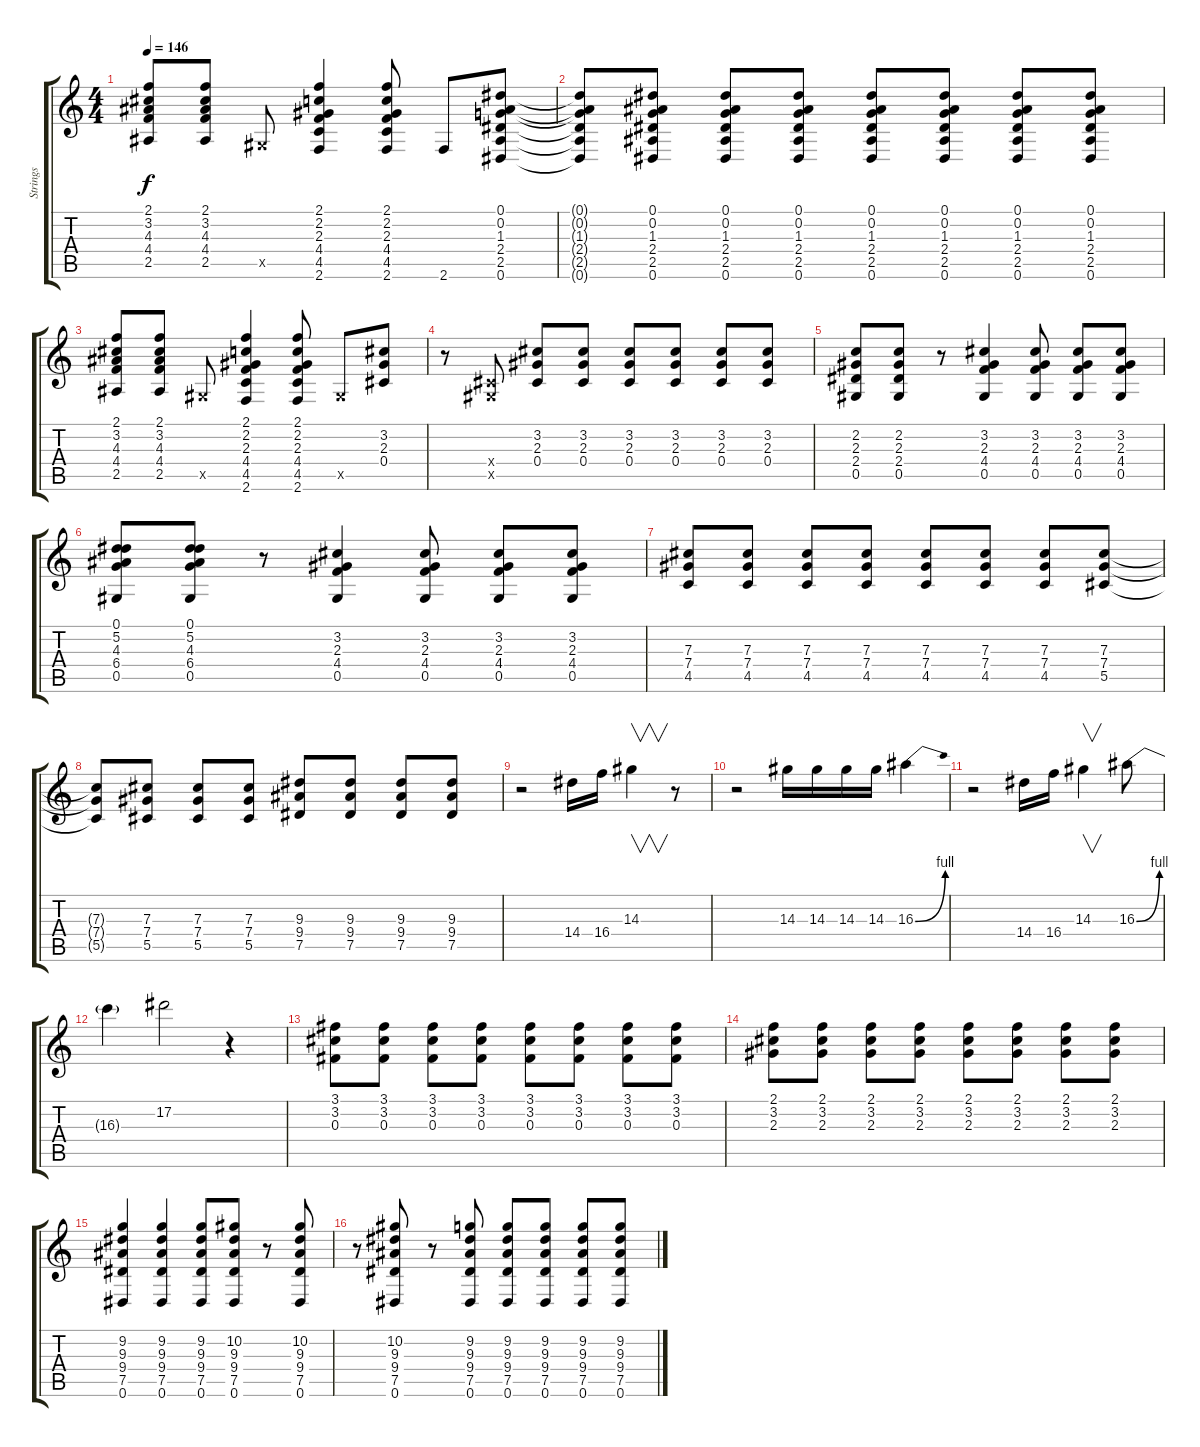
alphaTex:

\track ("Strings" "Strings") {instrument overdrivenguitar}
\staff {score tabs}
\tuning (Eb4 Bb3 Gb3 Db3 Ab2 Eb2) {hide}
\ts (4 4)
\tempo 146
\clef g2
\ks c
(2.1 3.2 4.3 4.4 2.5).8{dy f} (2.1 3.2 4.3 4.4 2.5).8 0.5{x}.8 (2.1 2.2 2.3 4.4 4.5 2.6).4 (2.1 2.2 2.3 4.4 4.5 2.6).8 2.6.8 (0.1 0.2 1.3 2.4 2.5 0.6).8 |
(0.1{t} 0.2{t} 1.3{t} 2.4{t} 2.5{t} 0.6{t}).8 (0.1 0.2 1.3 2.4 2.5 0.6).8 (0.1 0.2 1.3 2.4 2.5 0.6).8 (0.1 0.2 1.3 2.4 2.5 0.6).8 (0.1 0.2 1.3 2.4 2.5 0.6).8 (0.1 0.2 1.3 2.4 2.5 0.6).8 (0.1 0.2 1.3 2.4 2.5 0.6).8 (0.1 0.2 1.3 2.4 2.5 0.6).8 |
(2.1 3.2 4.3 4.4 2.5).8 (2.1 3.2 4.3 4.4 2.5).8 0.5{x}.8 (2.1 2.2 2.3 4.4 4.5 2.6).4 (2.1 2.2 2.3 4.4 4.5 2.6).8 0.5{x}.8 (3.2 2.3 0.4).8 |
r.8 (0.4{x} 0.5{x}).8 (3.2 2.3 0.4).8 (3.2 2.3 0.4).8 (3.2 2.3 0.4).8 (3.2 2.3 0.4).8 (3.2 2.3 0.4).8 (3.2 2.3 0.4).8 |
(2.2 2.3 2.4 0.5).8 (2.2 2.3 2.4 0.5).8 r.8 (3.2 2.3 4.4 0.5).4 (3.2 2.3 4.4 0.5).8 (3.2 2.3 4.4 0.5).8 (3.2 2.3 4.4 0.5).8 |
(0.1 5.2 4.3 6.4 0.5).8 (0.1 5.2 4.3 6.4 0.5).8 r.8 (3.2 2.3 4.4 0.5).4 (3.2 2.3 4.4 0.5).8 (3.2 2.3 4.4 0.5).8 (3.2 2.3 4.4 0.5).8 |
(7.3 7.4 4.5).8 (7.3 7.4 4.5).8 (7.3 7.4 4.5).8 (7.3 7.4 4.5).8 (7.3 7.4 4.5).8 (7.3 7.4 4.5).8 (7.3 7.4 4.5).8 (7.3 7.4 5.5).8 |
(7.3{t} 7.4{t} 5.5{t}).8 (7.3 7.4 5.5).8 (7.3 7.4 5.5).8 (7.3 7.4 5.5).8 (9.3 9.4 7.5).8 (9.3 9.4 7.5).8 (9.3 9.4 7.5).8 (9.3 9.4 7.5).8 |
r.2 14.4.16 16.4.16 14.3.4{v} r.8 |
r.2 14.3.16 14.3.16 14.3.16 14.3.16 16.3{be (bend 0 0 60 4)}.4 |
r.2 14.4.16 16.4.16 14.3.4{v} 16.3{be (bend 0 0 60 4)}.8 |
16.3{t}.4 17.2.2 r.4 |
(3.1 3.2 0.3).8 (3.1 3.2 0.3).8 (3.1 3.2 0.3).8 (3.1 3.2 0.3).8 (3.1 3.2 0.3).8 (3.1 3.2 0.3).8 (3.1 3.2 0.3).8 (3.1 3.2 0.3).8 |
(2.1 3.2 2.3).8 (2.1 3.2 2.3).8 (2.1 3.2 2.3).8 (2.1 3.2 2.3).8 (2.1 3.2 2.3).8 (2.1 3.2 2.3).8 (2.1 3.2 2.3).8 (2.1 3.2 2.3).8 |
(9.2 9.3 9.4 7.5 0.6).4 (9.2 9.3 9.4 7.5 0.6).4 (9.2 9.3 9.4 7.5 0.6).8 (10.2 9.3 9.4 7.5 0.6).8 r.8 (10.2 9.3 9.4 7.5 0.6).8 |
r.8 (10.2 9.3 9.4 7.5 0.6).8 r.8 (9.2 9.3 9.4 7.5 0.6).8 (9.2 9.3 9.4 7.5 0.6).8 (9.2 9.3 9.4 7.5 0.6).8 (9.2 9.3 9.4 7.5 0.6).8 (9.2 9.3 9.4 7.5 0.6).8
